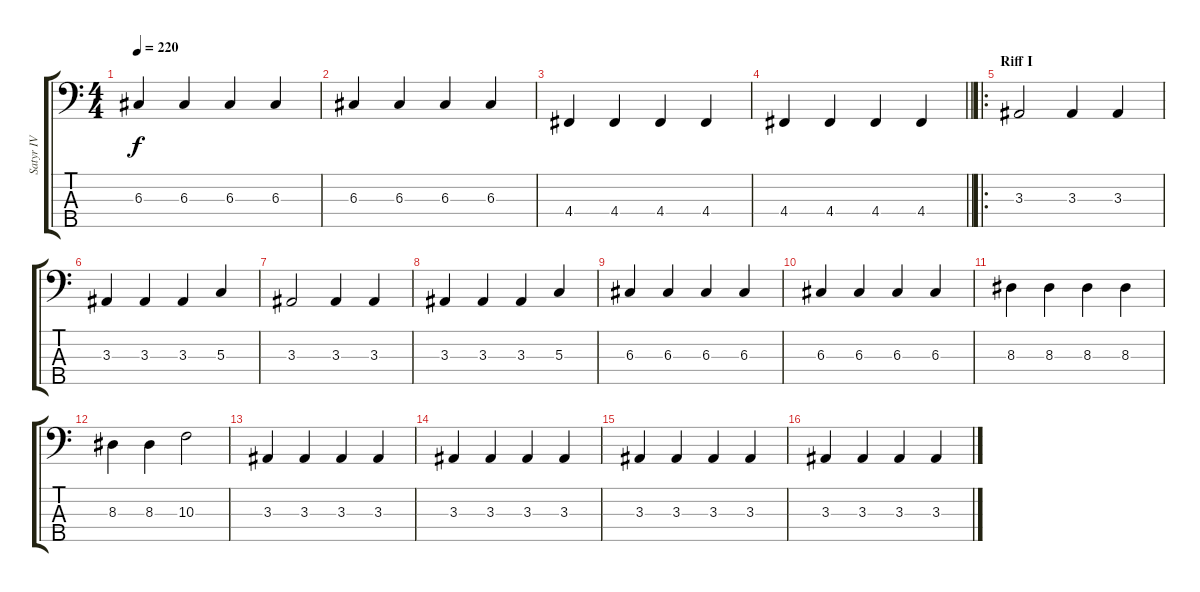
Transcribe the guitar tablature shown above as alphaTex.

\track ("Satyr IV" "Satyr IV") {instrument electricbasspick}
\staff {score tabs}
\tuning (F2 C2 G1 D1 A0) {hide}
\ts (4 4)
\tempo 220
\clef f4
\ks c
6.3.4{dy f} 6.3.4 6.3.4 6.3.4 |
6.3.4 6.3.4 6.3.4 6.3.4 |
4.4.4 4.4.4 4.4.4 4.4.4 |
\barLineRight lightlight
4.4.4 4.4.4 4.4.4 4.4.4 |
\ro
\section ("" "Riff I")
3.3.2 3.3.4 3.3.4 |
3.3.4 3.3.4 3.3.4 5.3.4 |
3.3.2 3.3.4 3.3.4 |
3.3.4 3.3.4 3.3.4 5.3.4 |
6.3.4 6.3.4 6.3.4 6.3.4 |
6.3.4 6.3.4 6.3.4 6.3.4 |
8.3.4 8.3.4 8.3.4 8.3.4 |
8.3.4 8.3.4 10.3.2 |
3.3.4 3.3.4 3.3.4 3.3.4 |
3.3.4 3.3.4 3.3.4 3.3.4 |
3.3.4 3.3.4 3.3.4 3.3.4 |
3.3.4 3.3.4 3.3.4 3.3.4
